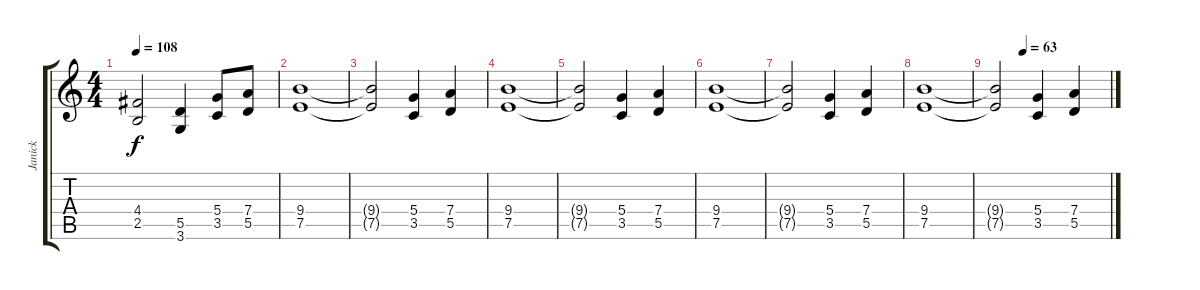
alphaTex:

\track ("Janick" "Janick") {instrument acousticguitarsteel}
\staff {score tabs}
\tuning (E4 B3 G3 D3 A2 E2) {hide}
\ts (4 4)
\tempo 108
\clef g2
\ks c
(4.4 2.5).2{dy f} (5.5 3.6).4 (5.4 3.5).8 (7.4 5.5).8 |
(9.4 7.5).1 |
(9.4{t} 7.5{t}).2 (5.4 3.5).4 (7.4 5.5).4 |
(9.4 7.5).1 |
(9.4{t} 7.5{t}).2 (5.4 3.5).4 (7.4 5.5).4 |
(9.4 7.5).1 |
(9.4{t} 7.5{t}).2 (5.4 3.5).4 (7.4 5.5).4 |
(9.4 7.5).1 |
\tempo (63 0.25)
(9.4{t} 7.5{t}).2 (5.4 3.5).4 (7.4 5.5).4
